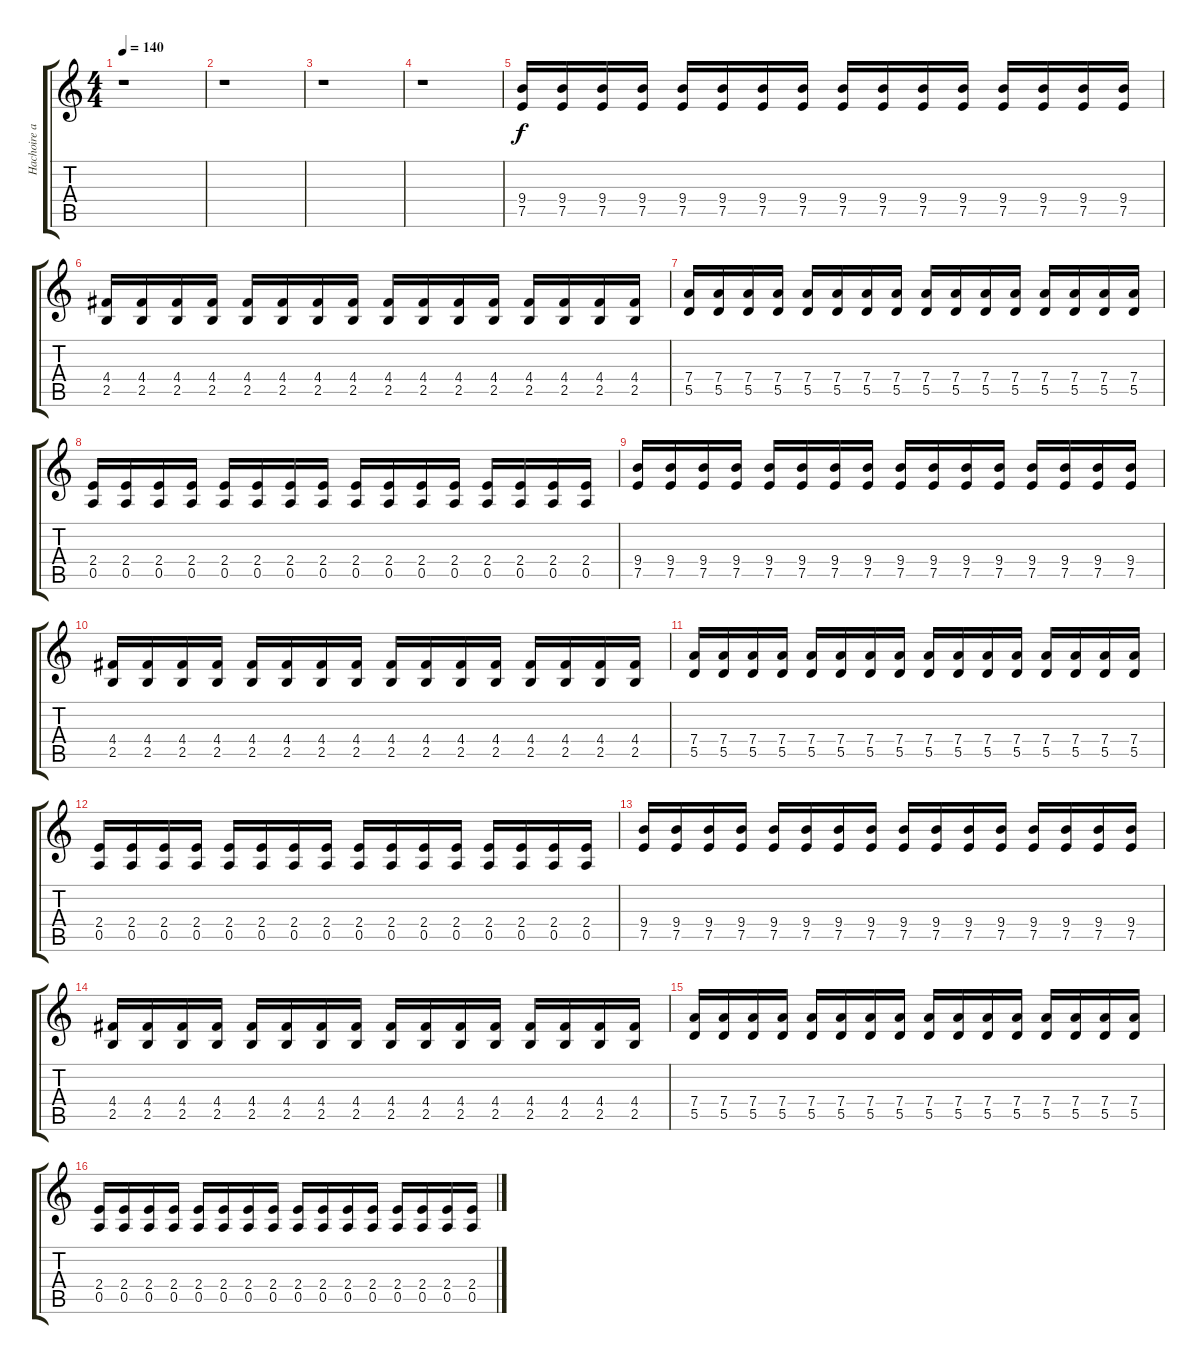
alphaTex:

\track ("Hachoire a Elfes II" "Hachoire a") {instrument distortionguitar}
\staff {score tabs}
\tuning (E4 B3 G3 D3 A2 E2) {hide}
\ts (4 4)
\tempo 140
\clef g2
\ks c
r.1{dy f instrument distortionguitar} |
r.1 |
r.1 |
r.1 |
(9.4 7.5).16 (9.4 7.5).16 (9.4 7.5).16 (9.4 7.5).16 (9.4 7.5).16 (9.4 7.5).16 (9.4 7.5).16 (9.4 7.5).16 (9.4 7.5).16 (9.4 7.5).16 (9.4 7.5).16 (9.4 7.5).16 (9.4 7.5).16 (9.4 7.5).16 (9.4 7.5).16 (9.4 7.5).16 |
(4.4 2.5).16 (4.4 2.5).16 (4.4 2.5).16 (4.4 2.5).16 (4.4 2.5).16 (4.4 2.5).16 (4.4 2.5).16 (4.4 2.5).16 (4.4 2.5).16 (4.4 2.5).16 (4.4 2.5).16 (4.4 2.5).16 (4.4 2.5).16 (4.4 2.5).16 (4.4 2.5).16 (4.4 2.5).16 |
(7.4 5.5).16 (7.4 5.5).16 (7.4 5.5).16 (7.4 5.5).16 (7.4 5.5).16 (7.4 5.5).16 (7.4 5.5).16 (7.4 5.5).16 (7.4 5.5).16 (7.4 5.5).16 (7.4 5.5).16 (7.4 5.5).16 (7.4 5.5).16 (7.4 5.5).16 (7.4 5.5).16 (7.4 5.5).16 |
(2.4 0.5).16 (2.4 0.5).16 (2.4 0.5).16 (2.4 0.5).16 (2.4 0.5).16 (2.4 0.5).16 (2.4 0.5).16 (2.4 0.5).16 (2.4 0.5).16 (2.4 0.5).16 (2.4 0.5).16 (2.4 0.5).16 (2.4 0.5).16 (2.4 0.5).16 (2.4 0.5).16 (2.4 0.5).16 |
(9.4 7.5).16 (9.4 7.5).16 (9.4 7.5).16 (9.4 7.5).16 (9.4 7.5).16 (9.4 7.5).16 (9.4 7.5).16 (9.4 7.5).16 (9.4 7.5).16 (9.4 7.5).16 (9.4 7.5).16 (9.4 7.5).16 (9.4 7.5).16 (9.4 7.5).16 (9.4 7.5).16 (9.4 7.5).16 |
(4.4 2.5).16 (4.4 2.5).16 (4.4 2.5).16 (4.4 2.5).16 (4.4 2.5).16 (4.4 2.5).16 (4.4 2.5).16 (4.4 2.5).16 (4.4 2.5).16 (4.4 2.5).16 (4.4 2.5).16 (4.4 2.5).16 (4.4 2.5).16 (4.4 2.5).16 (4.4 2.5).16 (4.4 2.5).16 |
(7.4 5.5).16 (7.4 5.5).16 (7.4 5.5).16 (7.4 5.5).16 (7.4 5.5).16 (7.4 5.5).16 (7.4 5.5).16 (7.4 5.5).16 (7.4 5.5).16 (7.4 5.5).16 (7.4 5.5).16 (7.4 5.5).16 (7.4 5.5).16 (7.4 5.5).16 (7.4 5.5).16 (7.4 5.5).16 |
(2.4 0.5).16 (2.4 0.5).16 (2.4 0.5).16 (2.4 0.5).16 (2.4 0.5).16 (2.4 0.5).16 (2.4 0.5).16 (2.4 0.5).16 (2.4 0.5).16 (2.4 0.5).16 (2.4 0.5).16 (2.4 0.5).16 (2.4 0.5).16 (2.4 0.5).16 (2.4 0.5).16 (2.4 0.5).16 |
(9.4 7.5).16 (9.4 7.5).16 (9.4 7.5).16 (9.4 7.5).16 (9.4 7.5).16 (9.4 7.5).16 (9.4 7.5).16 (9.4 7.5).16 (9.4 7.5).16 (9.4 7.5).16 (9.4 7.5).16 (9.4 7.5).16 (9.4 7.5).16 (9.4 7.5).16 (9.4 7.5).16 (9.4 7.5).16 |
(4.4 2.5).16 (4.4 2.5).16 (4.4 2.5).16 (4.4 2.5).16 (4.4 2.5).16 (4.4 2.5).16 (4.4 2.5).16 (4.4 2.5).16 (4.4 2.5).16 (4.4 2.5).16 (4.4 2.5).16 (4.4 2.5).16 (4.4 2.5).16 (4.4 2.5).16 (4.4 2.5).16 (4.4 2.5).16 |
(7.4 5.5).16 (7.4 5.5).16 (7.4 5.5).16 (7.4 5.5).16 (7.4 5.5).16 (7.4 5.5).16 (7.4 5.5).16 (7.4 5.5).16 (7.4 5.5).16 (7.4 5.5).16 (7.4 5.5).16 (7.4 5.5).16 (7.4 5.5).16 (7.4 5.5).16 (7.4 5.5).16 (7.4 5.5).16 |
(2.4 0.5).16 (2.4 0.5).16 (2.4 0.5).16 (2.4 0.5).16 (2.4 0.5).16 (2.4 0.5).16 (2.4 0.5).16 (2.4 0.5).16 (2.4 0.5).16 (2.4 0.5).16 (2.4 0.5).16 (2.4 0.5).16 (2.4 0.5).16 (2.4 0.5).16 (2.4 0.5).16 (2.4 0.5).16
